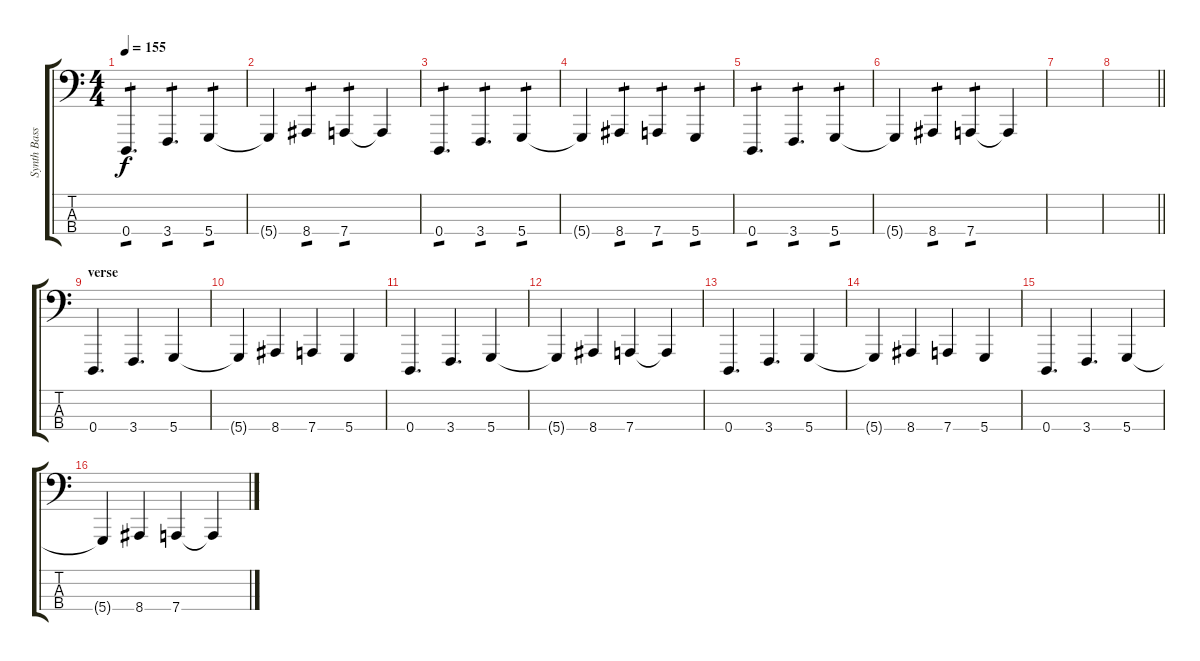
\track ("Synth Bass" "Synth Bass") {instrument lead2sawtooth}
\staff {score tabs}
\tuning (G2 D2 A1 D1) {hide}
\ts (4 4)
\tempo 155
\clef f4
\ks c
0.4.4{d tp 1 dy f} 3.4.4{d tp 1} 5.4.4{tp 1} |
5.4{t}.4 8.4.4{tp 1} 7.4.4{tp 1} 7.4{t}.4 |
0.4.4{d tp 1} 3.4.4{d tp 1} 5.4.4{tp 1} |
5.4{t}.4 8.4.4{tp 1} 7.4.4{tp 1} 5.4.4{tp 1} |
0.4.4{d tp 1} 3.4.4{d tp 1} 5.4.4{tp 1} |
5.4{t}.4 8.4.4{tp 1} 7.4.4{tp 1} 7.4{t}.4 |
|
\barLineRight lightlight
|
\section ("" "verse")
0.4.4{d} 3.4.4{d} 5.4.4 |
5.4{t}.4 8.4.4 7.4.4 5.4.4 |
0.4.4{d} 3.4.4{d} 5.4.4 |
5.4{t}.4 8.4.4 7.4.4 7.4{t}.4 |
0.4.4{d} 3.4.4{d} 5.4.4 |
5.4{t}.4 8.4.4 7.4.4 5.4.4 |
0.4.4{d} 3.4.4{d} 5.4.4 |
5.4{t}.4 8.4.4 7.4.4 7.4{t}.4
